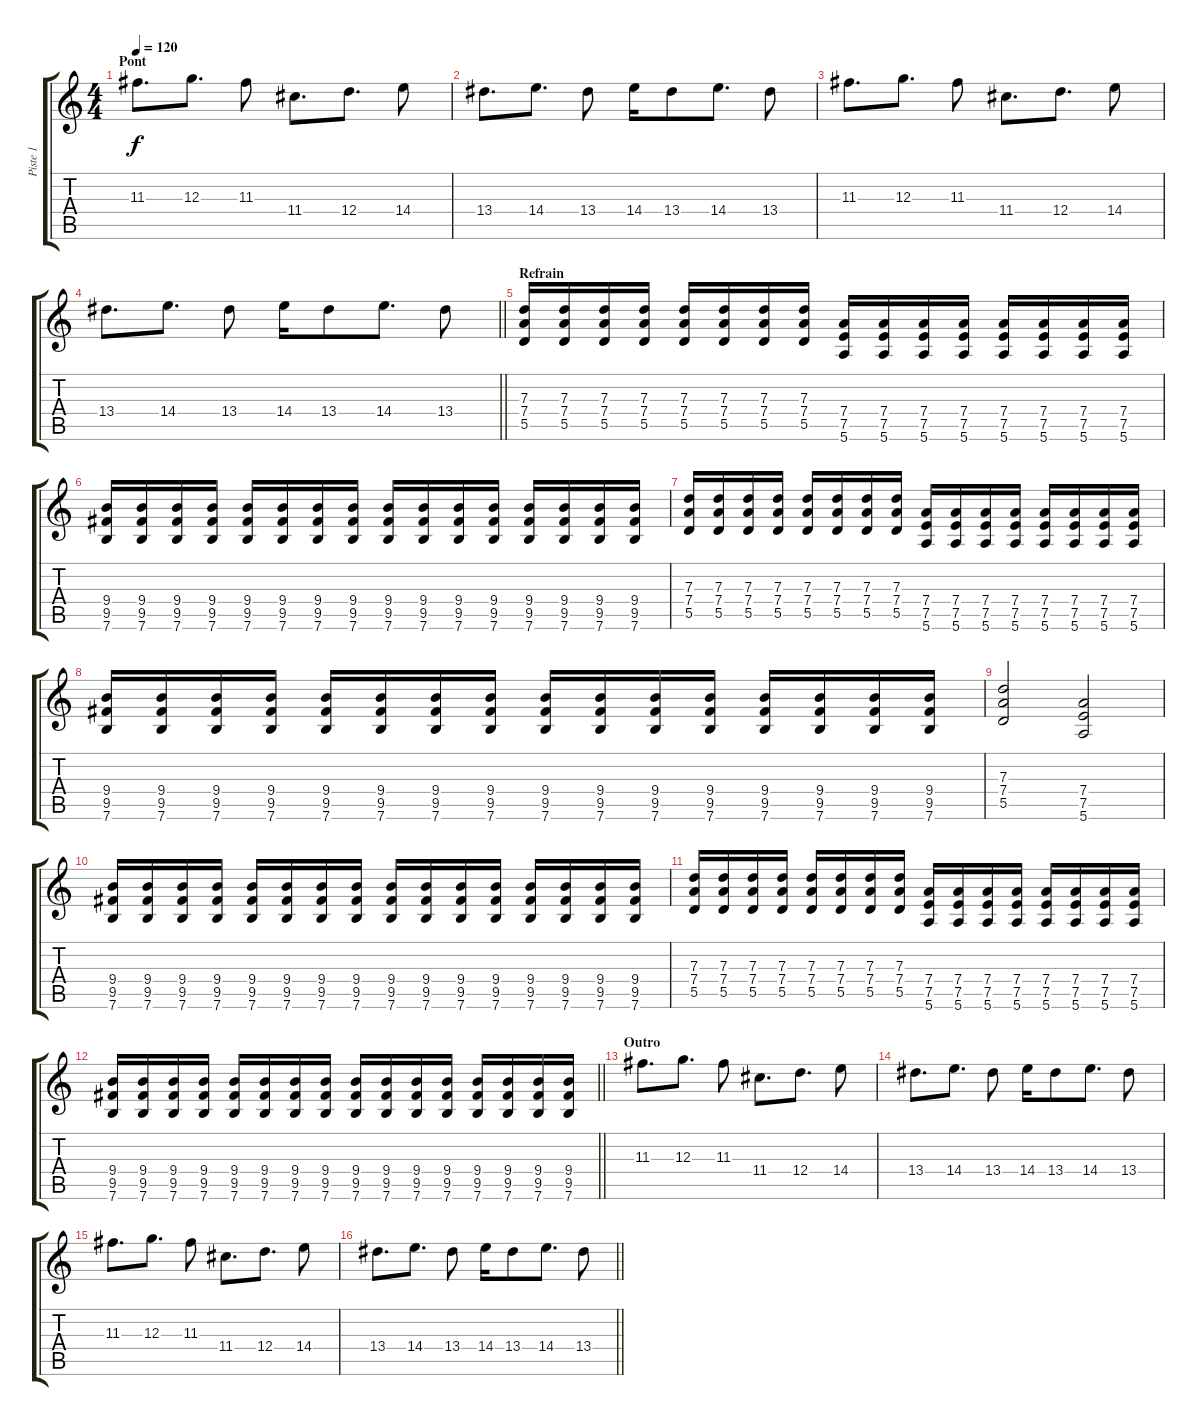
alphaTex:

\track ("Piste 1" "Piste 1") {instrument electricguitarclean}
\staff {score tabs}
\tuning (E4 B3 G3 D3 A2 E2) {hide}
\ts (4 4)
\section ("" "Pont")
\tempo 120
\clef g2
\ks c
11.3.8{d dy f} 12.3.8{d} 11.3.8 11.4.8{d} 12.4.8{d} 14.4.8 |
13.4.8{d} 14.4.8{d} 13.4.8 14.4.16 13.4.8 14.4.8{d} 13.4.8 |
11.3.8{d} 12.3.8{d} 11.3.8 11.4.8{d} 12.4.8{d} 14.4.8 |
\barLineRight lightlight
13.4.8{d} 14.4.8{d} 13.4.8 14.4.16 13.4.8 14.4.8{d} 13.4.8 |
\section ("" "Refrain")
(7.3 7.4 5.5).16 (7.3 7.4 5.5).16 (7.3 7.4 5.5).16 (7.3 7.4 5.5).16 (7.3 7.4 5.5).16 (7.3 7.4 5.5).16 (7.3 7.4 5.5).16 (7.3 7.4 5.5).16 (7.4 7.5 5.6).16 (7.4 7.5 5.6).16 (7.4 7.5 5.6).16 (7.4 7.5 5.6).16 (7.4 7.5 5.6).16 (7.4 7.5 5.6).16 (7.4 7.5 5.6).16 (7.4 7.5 5.6).16 |
(9.4 9.5 7.6).16 (9.4 9.5 7.6).16 (9.4 9.5 7.6).16 (9.4 9.5 7.6).16 (9.4 9.5 7.6).16 (9.4 9.5 7.6).16 (9.4 9.5 7.6).16 (9.4 9.5 7.6).16 (9.4 9.5 7.6).16 (9.4 9.5 7.6).16 (9.4 9.5 7.6).16 (9.4 9.5 7.6).16 (9.4 9.5 7.6).16 (9.4 9.5 7.6).16 (9.4 9.5 7.6).16 (9.4 9.5 7.6).16 |
(7.3 7.4 5.5).16 (7.3 7.4 5.5).16 (7.3 7.4 5.5).16 (7.3 7.4 5.5).16 (7.3 7.4 5.5).16 (7.3 7.4 5.5).16 (7.3 7.4 5.5).16 (7.3 7.4 5.5).16 (7.4 7.5 5.6).16 (7.4 7.5 5.6).16 (7.4 7.5 5.6).16 (7.4 7.5 5.6).16 (7.4 7.5 5.6).16 (7.4 7.5 5.6).16 (7.4 7.5 5.6).16 (7.4 7.5 5.6).16 |
(9.4 9.5 7.6).16 (9.4 9.5 7.6).16 (9.4 9.5 7.6).16 (9.4 9.5 7.6).16 (9.4 9.5 7.6).16 (9.4 9.5 7.6).16 (9.4 9.5 7.6).16 (9.4 9.5 7.6).16 (9.4 9.5 7.6).16 (9.4 9.5 7.6).16 (9.4 9.5 7.6).16 (9.4 9.5 7.6).16 (9.4 9.5 7.6).16 (9.4 9.5 7.6).16 (9.4 9.5 7.6).16 (9.4 9.5 7.6).16 |
(7.3 7.4 5.5).2 (7.4 7.5 5.6).2 |
(9.4 9.5 7.6).16 (9.4 9.5 7.6).16 (9.4 9.5 7.6).16 (9.4 9.5 7.6).16 (9.4 9.5 7.6).16 (9.4 9.5 7.6).16 (9.4 9.5 7.6).16 (9.4 9.5 7.6).16 (9.4 9.5 7.6).16 (9.4 9.5 7.6).16 (9.4 9.5 7.6).16 (9.4 9.5 7.6).16 (9.4 9.5 7.6).16 (9.4 9.5 7.6).16 (9.4 9.5 7.6).16 (9.4 9.5 7.6).16 |
(7.3 7.4 5.5).16 (7.3 7.4 5.5).16 (7.3 7.4 5.5).16 (7.3 7.4 5.5).16 (7.3 7.4 5.5).16 (7.3 7.4 5.5).16 (7.3 7.4 5.5).16 (7.3 7.4 5.5).16 (7.4 7.5 5.6).16 (7.4 7.5 5.6).16 (7.4 7.5 5.6).16 (7.4 7.5 5.6).16 (7.4 7.5 5.6).16 (7.4 7.5 5.6).16 (7.4 7.5 5.6).16 (7.4 7.5 5.6).16 |
\barLineRight lightlight
(9.4 9.5 7.6).16 (9.4 9.5 7.6).16 (9.4 9.5 7.6).16 (9.4 9.5 7.6).16 (9.4 9.5 7.6).16 (9.4 9.5 7.6).16 (9.4 9.5 7.6).16 (9.4 9.5 7.6).16 (9.4 9.5 7.6).16 (9.4 9.5 7.6).16 (9.4 9.5 7.6).16 (9.4 9.5 7.6).16 (9.4 9.5 7.6).16 (9.4 9.5 7.6).16 (9.4 9.5 7.6).16 (9.4 9.5 7.6).16 |
\section ("" "Outro")
11.3.8{d} 12.3.8{d} 11.3.8 11.4.8{d} 12.4.8{d} 14.4.8 |
13.4.8{d} 14.4.8{d} 13.4.8 14.4.16 13.4.8 14.4.8{d} 13.4.8 |
11.3.8{d} 12.3.8{d} 11.3.8 11.4.8{d} 12.4.8{d} 14.4.8 |
\barLineRight lightlight
13.4.8{d} 14.4.8{d} 13.4.8 14.4.16 13.4.8 14.4.8{d} 13.4.8
